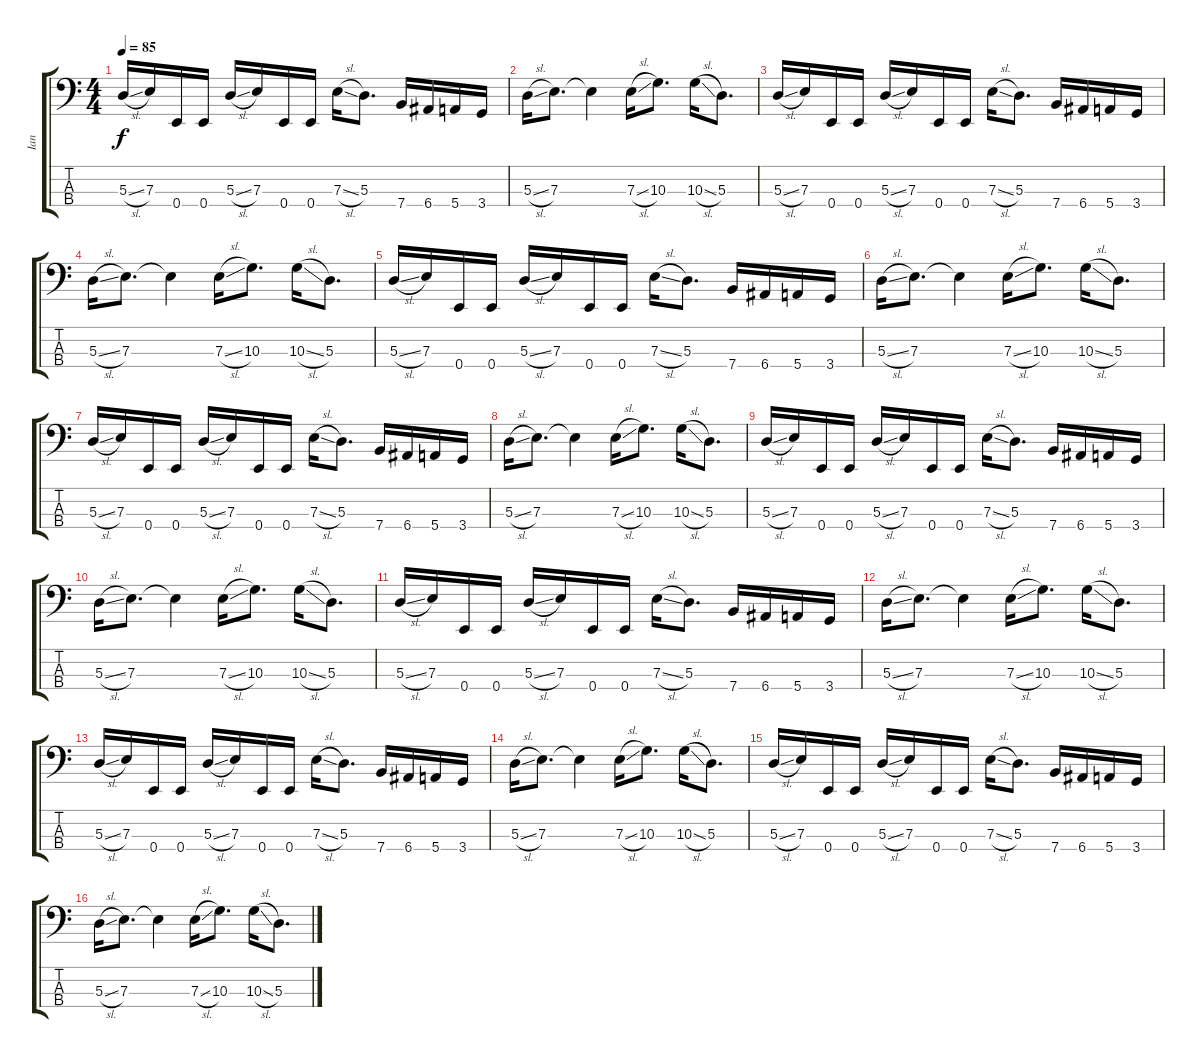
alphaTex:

\track ("Ian" "Ian") {instrument electricbassfinger}
\staff {score tabs}
\tuning (G2 D2 A1 E1) {hide}
\ts (4 4)
\tempo 85
\clef f4
\ks c
5.3{sl}.16{dy f} 7.3.16 0.4.16 0.4.16 5.3{sl}.16 7.3.16 0.4.16 0.4.16 7.3{sl}.16 5.3.8{d} 7.4.16 6.4.16 5.4.16 3.4.16 |
5.3{sl}.16 7.3.8{d} 7.3{t}.4 7.3{sl}.16 10.3.8{d} 10.3{sl}.16 5.3.8{d} |
5.3{sl}.16 7.3.16 0.4.16 0.4.16 5.3{sl}.16 7.3.16 0.4.16 0.4.16 7.3{sl}.16 5.3.8{d} 7.4.16 6.4.16 5.4.16 3.4.16 |
5.3{sl}.16 7.3.8{d} 7.3{t}.4 7.3{sl}.16 10.3.8{d} 10.3{sl}.16 5.3.8{d} |
5.3{sl}.16 7.3.16 0.4.16 0.4.16 5.3{sl}.16 7.3.16 0.4.16 0.4.16 7.3{sl}.16 5.3.8{d} 7.4.16 6.4.16 5.4.16 3.4.16 |
5.3{sl}.16 7.3.8{d} 7.3{t}.4 7.3{sl}.16 10.3.8{d} 10.3{sl}.16 5.3.8{d} |
5.3{sl}.16 7.3.16 0.4.16 0.4.16 5.3{sl}.16 7.3.16 0.4.16 0.4.16 7.3{sl}.16 5.3.8{d} 7.4.16 6.4.16 5.4.16 3.4.16 |
5.3{sl}.16 7.3.8{d} 7.3{t}.4 7.3{sl}.16 10.3.8{d} 10.3{sl}.16 5.3.8{d} |
5.3{sl}.16 7.3.16 0.4.16 0.4.16 5.3{sl}.16 7.3.16 0.4.16 0.4.16 7.3{sl}.16 5.3.8{d} 7.4.16 6.4.16 5.4.16 3.4.16 |
5.3{sl}.16 7.3.8{d} 7.3{t}.4 7.3{sl}.16 10.3.8{d} 10.3{sl}.16 5.3.8{d} |
5.3{sl}.16 7.3.16 0.4.16 0.4.16 5.3{sl}.16 7.3.16 0.4.16 0.4.16 7.3{sl}.16 5.3.8{d} 7.4.16 6.4.16 5.4.16 3.4.16 |
5.3{sl}.16 7.3.8{d} 7.3{t}.4 7.3{sl}.16 10.3.8{d} 10.3{sl}.16 5.3.8{d} |
5.3{sl}.16 7.3.16 0.4.16 0.4.16 5.3{sl}.16 7.3.16 0.4.16 0.4.16 7.3{sl}.16 5.3.8{d} 7.4.16 6.4.16 5.4.16 3.4.16 |
5.3{sl}.16 7.3.8{d} 7.3{t}.4 7.3{sl}.16 10.3.8{d} 10.3{sl}.16 5.3.8{d} |
5.3{sl}.16 7.3.16 0.4.16 0.4.16 5.3{sl}.16 7.3.16 0.4.16 0.4.16 7.3{sl}.16 5.3.8{d} 7.4.16 6.4.16 5.4.16 3.4.16 |
5.3{sl}.16 7.3.8{d} 7.3{t}.4 7.3{sl}.16 10.3.8{d} 10.3{sl}.16 5.3.8{d}
